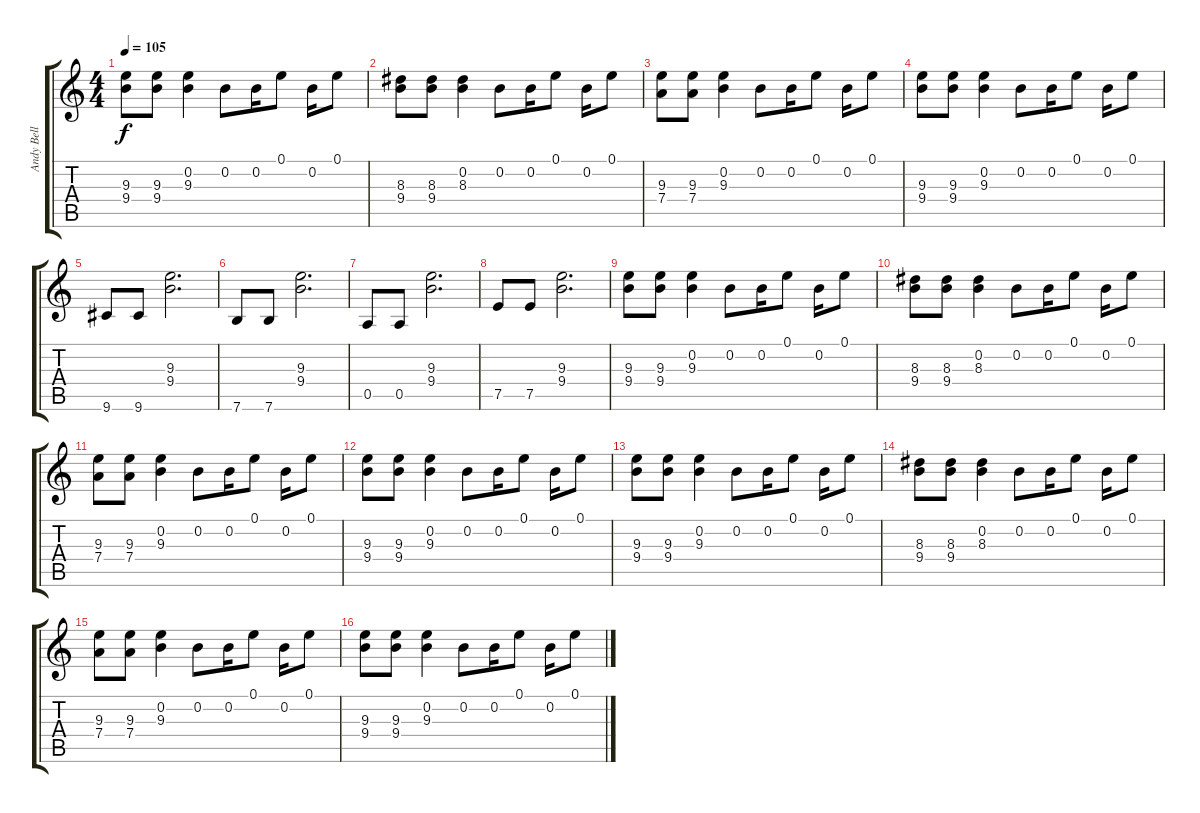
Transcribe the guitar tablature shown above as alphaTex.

\track ("Andy Bell" "Andy Bell") {instrument overdrivenguitar}
\staff {score tabs}
\tuning (E4 B3 G3 D3 A2 E2) {hide}
\ts (4 4)
\tempo 105
\clef g2
\ks c
(9.3 9.4).8{dy f} (9.3 9.4).8 (0.2 9.3).4 0.2.8 0.2.16 0.1.8 0.2.16 0.1.8 |
(8.3 9.4).8 (8.3 9.4).8 (0.2 8.3).4 0.2.8 0.2.16 0.1.8 0.2.16 0.1.8 |
(9.3 7.4).8 (9.3 7.4).8 (0.2 9.3).4 0.2.8 0.2.16 0.1.8 0.2.16 0.1.8 |
(9.3 9.4).8 (9.3 9.4).8 (0.2 9.3).4 0.2.8 0.2.16 0.1.8 0.2.16 0.1.8 |
9.6.8 9.6.8 (9.3 9.4).2{d} |
7.6.8 7.6.8 (9.3 9.4).2{d} |
0.5.8 0.5.8 (9.3 9.4).2{d} |
7.5.8 7.5.8 (9.3 9.4).2{d} |
(9.3 9.4).8 (9.3 9.4).8 (0.2 9.3).4 0.2.8 0.2.16 0.1.8 0.2.16 0.1.8 |
(8.3 9.4).8 (8.3 9.4).8 (0.2 8.3).4 0.2.8 0.2.16 0.1.8 0.2.16 0.1.8 |
(9.3 7.4).8 (9.3 7.4).8 (0.2 9.3).4 0.2.8 0.2.16 0.1.8 0.2.16 0.1.8 |
(9.3 9.4).8 (9.3 9.4).8 (0.2 9.3).4 0.2.8 0.2.16 0.1.8 0.2.16 0.1.8 |
(9.3 9.4).8 (9.3 9.4).8 (0.2 9.3).4 0.2.8 0.2.16 0.1.8 0.2.16 0.1.8 |
(8.3 9.4).8 (8.3 9.4).8 (0.2 8.3).4 0.2.8 0.2.16 0.1.8 0.2.16 0.1.8 |
(9.3 7.4).8 (9.3 7.4).8 (0.2 9.3).4 0.2.8 0.2.16 0.1.8 0.2.16 0.1.8 |
(9.3 9.4).8 (9.3 9.4).8 (0.2 9.3).4 0.2.8 0.2.16 0.1.8 0.2.16 0.1.8
